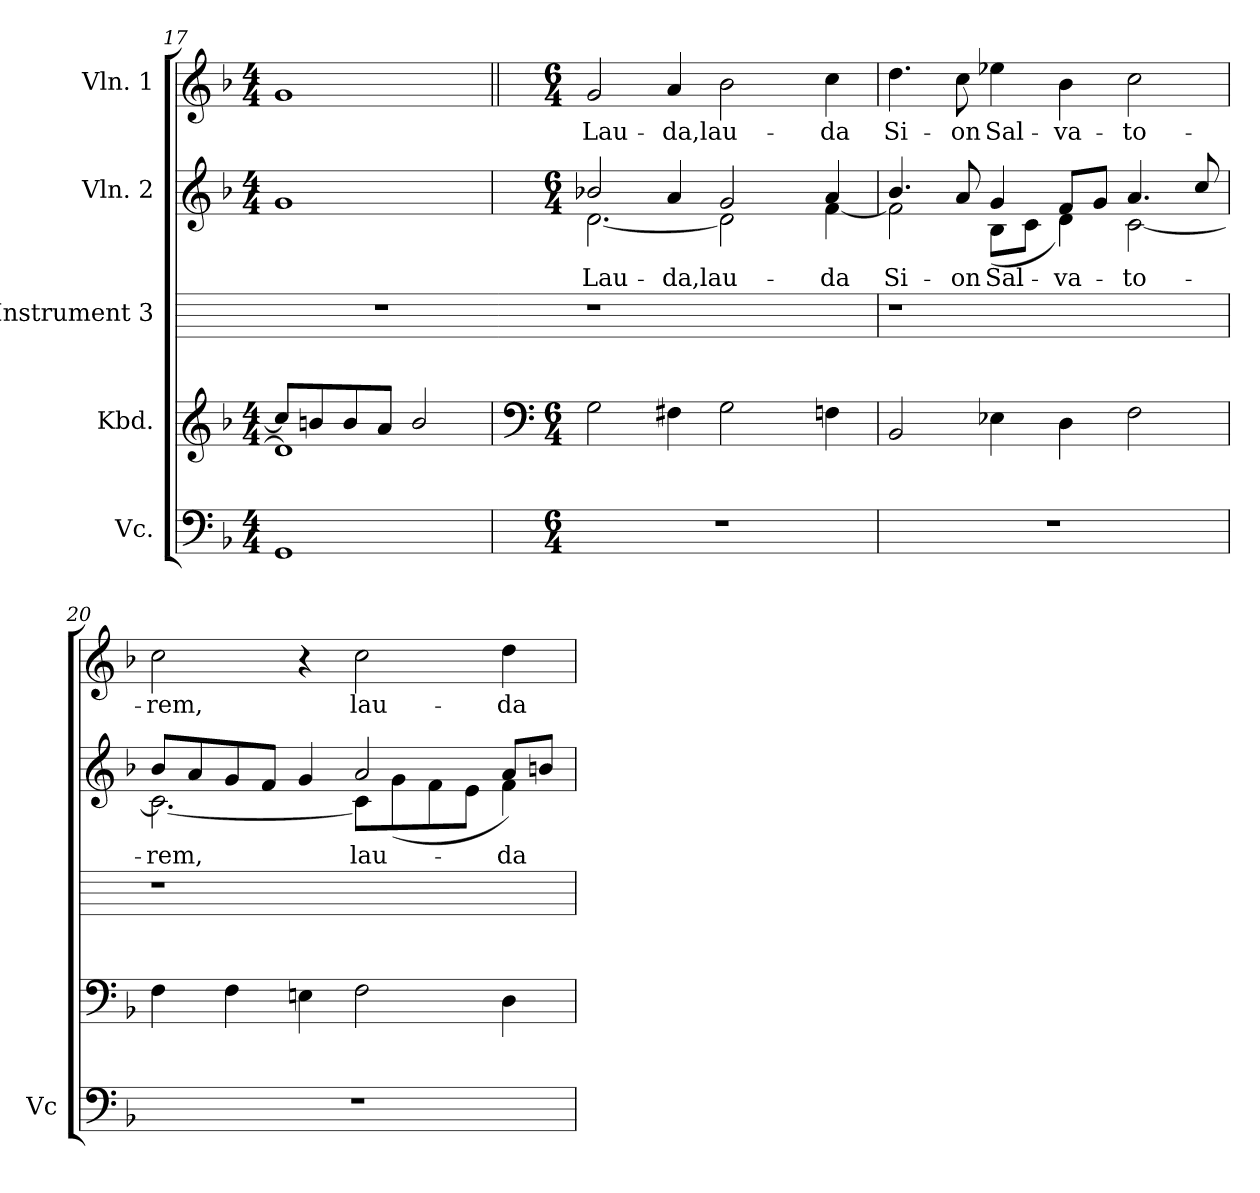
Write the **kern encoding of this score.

**kern	**kern	**kern	**kern	**text	**kern	**text
*part5	*part4	*part3	*part2	*part2	*part1	*part1
*staff5	*staff4	*staff3	*staff2	*staff2	*staff1	*staff1
*I"Vc.	*I"Kbd.	*I"Instrument 3	*I"Vln. 2	*	*I"Vln. 1	*
*I'Vc	*	*	*	*	*	*
*clefF4	*clefG2	*	*clefG2	*	*clefG2	*
*k[b-]	*k[b-]	*	*k[b-]	*	*k[b-]	*
*F:	*F:	*	*F:	*	*F:	*
*M4/4	*M4/4	*	*M4/4	*	*M4/4	*
=17	=17	=17	=17	=17	=17	=17
*	*^	*	*	*	*	*
1GG	8cc/L]	1d]	1r	1g	.	1g	.
.	8bn/	.	.	.	.	.	.
.	8b/	.	.	.	.	.	.
.	8a/J	.	.	.	.	.	.
.	2b/	.	.	.	.	.	.
*	*v	*v	*	*	*	*	*
!!LO:PB:g=z
=18	=18	=18	=18	=18||	=18||	=18||
*	*clefF4	*	*	*	*	*
*M6/4	*M6/4	*	*M6/4	*	*M6/4	*
*	*	*	*	*	*MM120	*
!	!	!	!	!LO:LY:a:cj	!	!LO:LY:b:cj
*	*	*	*^	*	*	*
1.r	2G\	1r	2b-X/	[<2.d\	Lau-	2g/	Lau-
!	!	!	!	!	!LO:LY:a	!	!LO:LY:b
.	4F#X\	.	4a/	.	-da,lau-	4a/	-da,lau-
.	2G\	.	2g/	2d\]	.	2b-\	.
.	.	2ryy	.	.	.	.	.
!	!	!	!	!	!LO:LY:a:cj	!	!LO:LY:b:cj
.	4Fn\	.	4a/	[<4f\	-da	4cc\	-da
=19	=19	=19	=19	=19	=19	=19	=19
!	!	!	!	!	!LO:LY:a:cj	!	!LO:LY:b:cj
1.r	2BB-/	1r	4.b-/	2f\]	Si-	4.dd\	Si-
!	!	!	!	!	!LO:LY:a:cj	!	!LO:LY:b:cj
.	.	.	8a/	.	-on	8cc\	-on
!	!	!	!	!	!LO:LY:a:cj	!	!LO:LY:b:cj
.	4E-X\	.	4g/	(>8B-\L	Sal-	4ee-X\	Sal-
.	.	.	.	8c\J	.	.	.
!	!	!	!	!	!LO:LY:a:cj	!	!LO:LY:b:cj
.	4D\	.	8f/L	4d\)	-va-	4b-\	-va-
.	.	.	8g/J	.	.	.	.
!	!	!	!	!	!LO:LY:a:cj	!	!LO:LY:b:cj
.	2F\	2ryy	4.a/	[<2c\	-to-	2cc\	-to-
.	.	.	8cc/	.	.	.	.
=20	=20	=20	=20	=20	=20	=20	=20
!	!	!	!	!	!LO:LY:a:cj	!	!LO:LY:b:cj
1.r	4F\	1r	8b-/L	2.c\_<	-rem,	2cc\	-rem,
.	.	.	8a/	.	.	.	.
.	4F\	.	8g/	.	.	.	.
.	.	.	8f/J	.	.	.	.
.	4En\	.	4g/	.	.	4r	.
!	!	!	!	!	!LO:LY:a:cj	!	!LO:LY:b:cj
.	2F\	.	2a/	8c\L]	lau-	2cc\	lau-
.	.	.	.	(>8g\	.	.	.
.	.	2ryy	.	8f\	.	.	.
.	.	.	.	8e\J	.	.	.
!	!	!	!	!	!LO:LY:a:cj	!	!LO:LY:b:cj
.	4D\	.	8a/L)	4f\	-da	4dd\	-da
.	.	.	8bn/J	.	.	.	.
*	*	*	*v	*v	*	*	*
=	=	=	=	=	=	=
*-	*-	*-	*-	*-	*-	*-
